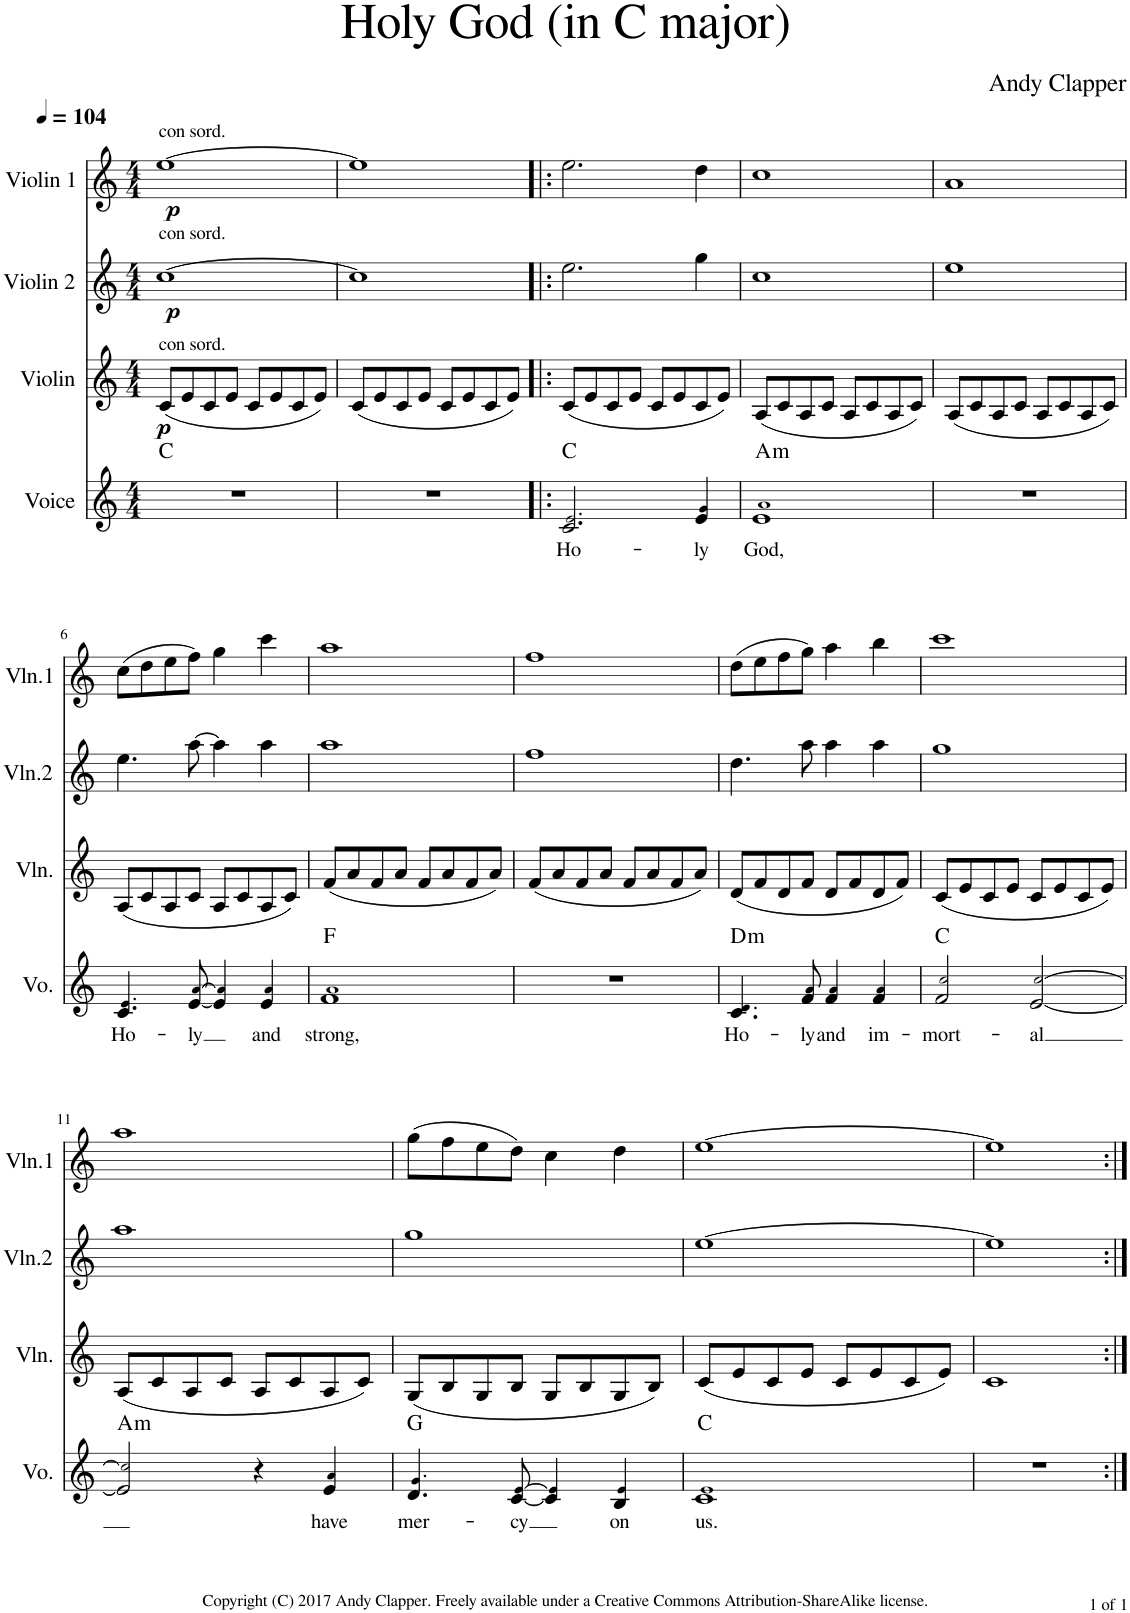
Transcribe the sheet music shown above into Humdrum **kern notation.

**kern	**text	**harte	**kern	**dynam	**kern	**dynam	**kern	**dynam
*part4	*part4	*part4	*part3	*part3	*part2	*part2	*part1	*part1
*staff4	*staff4	*	*staff3	*staff3	*staff2	*staff2	*staff1	*staff1
*I"Voice	*	*	*I"Violin	*	*I"Violin 2	*	*I"Violin 1	*
*I'Vo.	*	*	*I'Vln.	*	*I'Vln.2	*	*I'Vln.1	*
*clefG2	*	*	*clefG2	*	*clefG2	*	*clefG2	*
*k[]	*	*	*k[]	*	*k[]	*	*k[]	*
*M4/4	*	*	*M4/4	*	*M4/4	*	*M4/4	*
*MM104	*	*	*MM104	*	*MM104	*	*MM104	*
=1	=1	=1	=1	=1	=1	=1	=1	=1
!	!	!	!	!	!	!	!LO:TX:a:t=con sord.	!
!	!	!	!	!	!LO:TX:a:t=con sord.	!	!	!
!	!	!	!LO:TX:a:t=con sord.	!	!	!	!	!
!	!	!	!	!LO:DY:b	!	!LO:DY:b	!	!LO:DY:b
1r	.	C:maj	(8c/L	p	[1cc	p	[1ee	p
.	.	.	8e/	.	.	.	.	.
.	.	.	8c/	.	.	.	.	.
.	.	.	8e/J	.	.	.	.	.
.	.	.	8c/L	.	.	.	.	.
.	.	.	8e/	.	.	.	.	.
.	.	.	8c/	.	.	.	.	.
.	.	.	8e/J)	.	.	.	.	.
=2	=2	=2	=2	=2	=2	=2	=2	=2
1r	.	.	(8c/L	.	1cc]	.	1ee]	.
.	.	.	8e/	.	.	.	.	.
.	.	.	8c/	.	.	.	.	.
.	.	.	8e/J	.	.	.	.	.
.	.	.	8c/L	.	.	.	.	.
.	.	.	8e/	.	.	.	.	.
.	.	.	8c/	.	.	.	.	.
.	.	.	8e/J)	.	.	.	.	.
=3!|:	=3!|:	=3!|:	=3!|:	=3!|:	=3!|:	=3!|:	=3!|:	=3!|:
!	!LO:LY:b	!	!	!	!	!	!	!
2.c/ 2.e!/	Ho-	C:maj	(8c/L	.	2.ee\	.	2.ee\	.
.	.	.	8e/	.	.	.	.	.
.	.	.	8c/	.	.	.	.	.
.	.	.	8e/J	.	.	.	.	.
.	.	.	8c/L	.	.	.	.	.
.	.	.	8e/	.	.	.	.	.
!	!LO:LY:b	!	!	!	!	!	!	!
4e/ 4g!/	-ly	.	8c/	.	4gg\	.	4dd\	.
.	.	.	8e/J)	.	.	.	.	.
=4	=4	=4	=4	=4	=4	=4	=4	=4
!	!LO:LY:b	!LO:H:kt=m	!	!	!	!	!	!
1e 1a!	God,	A:min	(8A/L	.	1cc	.	1cc	.
.	.	.	8c/	.	.	.	.	.
.	.	.	8A/	.	.	.	.	.
.	.	.	8c/J	.	.	.	.	.
.	.	.	8A/L	.	.	.	.	.
.	.	.	8c/	.	.	.	.	.
.	.	.	8A/	.	.	.	.	.
.	.	.	8c/J)	.	.	.	.	.
=5	=5	=5	=5	=5	=5	=5	=5	=5
1r	.	.	(8A/L	.	1ee	.	1a	.
.	.	.	8c/	.	.	.	.	.
.	.	.	8A/	.	.	.	.	.
.	.	.	8c/J	.	.	.	.	.
.	.	.	8A/L	.	.	.	.	.
.	.	.	8c/	.	.	.	.	.
.	.	.	8A/	.	.	.	.	.
.	.	.	8c/J)	.	.	.	.	.
!!LO:LB:g=z
=6	=6	=6	=6	=6	=6	=6	=6	=6
!	!LO:LY:b	!	!	!	!	!	!	!
4.c/ 4.e!/	Ho-	.	(8A/L	.	4.ee\	.	(8cc\L	.
.	.	.	8c/	.	.	.	8dd\	.
.	.	.	8A/	.	.	.	8ee\	.
!	!LO:LY:b	!	!	!	!	!	!	!
[8e/ [8a!/	-ly	.	8c/J	.	[8aa\	.	8ff\J)	.
4e/] 4a!/]	.	.	8A/L	.	4aa\]	.	4gg\	.
.	.	.	8c/	.	.	.	.	.
!	!LO:LY:b	!	!	!	!	!	!	!
4e/ 4a!/	and	.	8A/	.	4aa\	.	4ccc\	.
.	.	.	8c/J)	.	.	.	.	.
=7	=7	=7	=7	=7	=7	=7	=7	=7
!	!LO:LY:b	!	!	!	!	!	!	!
1f 1a!	strong,	F:maj	(8f/L	.	1aa	.	1aa	.
.	.	.	8a/	.	.	.	.	.
.	.	.	8f/	.	.	.	.	.
.	.	.	8a/J	.	.	.	.	.
.	.	.	8f/L	.	.	.	.	.
.	.	.	8a/	.	.	.	.	.
.	.	.	8f/	.	.	.	.	.
.	.	.	8a/J)	.	.	.	.	.
=8	=8	=8	=8	=8	=8	=8	=8	=8
1r	.	.	(8f/L	.	1ff	.	1ff	.
.	.	.	8a/	.	.	.	.	.
.	.	.	8f/	.	.	.	.	.
.	.	.	8a/J	.	.	.	.	.
.	.	.	8f/L	.	.	.	.	.
.	.	.	8a/	.	.	.	.	.
.	.	.	8f/	.	.	.	.	.
.	.	.	8a/J)	.	.	.	.	.
=9	=9	=9	=9	=9	=9	=9	=9	=9
!	!LO:LY:b	!LO:H:kt=m	!	!	!	!	!	!
4.c/ 4.d!/	Ho-	D:min	(8d/L	.	4.dd\	.	(8dd\L	.
.	.	.	8f/	.	.	.	8ee\	.
.	.	.	8d/	.	.	.	8ff\	.
!	!LO:LY:b	!	!	!	!	!	!	!
8f/ 8a!/	-ly	.	8f/J	.	8aa\	.	8gg\J)	.
!	!LO:LY:b	!	!	!	!	!	!	!
4f/ 4a!/	and	.	8d/L	.	4aa\	.	4aa\	.
.	.	.	8f/	.	.	.	.	.
!	!LO:LY:b	!	!	!	!	!	!	!
4f/ 4a!/	im-	.	8d/	.	4aa\	.	4bb\	.
.	.	.	8f/J)	.	.	.	.	.
=10	=10	=10	=10	=10	=10	=10	=10	=10
!	!LO:LY:b	!	!	!	!	!	!	!
2f/ 2cc!/	-mort-	C:maj	(8c/L	.	1gg	.	1ccc	.
.	.	.	8e/	.	.	.	.	.
.	.	.	8c/	.	.	.	.	.
.	.	.	8e/J	.	.	.	.	.
!	!LO:LY:b	!	!	!	!	!	!	!
[2e/ [2cc!/	-al	.	8c/L	.	.	.	.	.
.	.	.	8e/	.	.	.	.	.
.	.	.	8c/	.	.	.	.	.
.	.	.	8e/J)	.	.	.	.	.
!!LO:LB:g=z
=11	=11	=11	=11	=11	=11	=11	=11	=11
!	!	!LO:H:kt=m	!	!	!	!	!	!
2e/] 2cc!/]	.	A:min	(8A/L	.	1aa	.	1aa	.
.	.	.	8c/	.	.	.	.	.
.	.	.	8A/	.	.	.	.	.
.	.	.	8c/J	.	.	.	.	.
4r	.	.	8A/L	.	.	.	.	.
.	.	.	8c/	.	.	.	.	.
!	!LO:LY:b	!	!	!	!	!	!	!
4e/ 4a!/	have	.	8A/	.	.	.	.	.
.	.	.	8c/J)	.	.	.	.	.
=12	=12	=12	=12	=12	=12	=12	=12	=12
!	!LO:LY:b	!	!	!	!	!	!	!
4.d/ 4.g!/	mer-	G:maj	(8G/L	.	1gg	.	(8gg\L	.
.	.	.	8B/	.	.	.	8ff\	.
.	.	.	8G/	.	.	.	8ee\	.
!	!LO:LY:b	!	!	!	!	!	!	!
[8c/ [8e!/	-cy	.	8B/J	.	.	.	8dd\J)	.
4c/] 4e!/]	.	.	8G/L	.	.	.	4cc\	.
.	.	.	8B/	.	.	.	.	.
!	!LO:LY:b	!	!	!	!	!	!	!
4B/ 4e!/	on	.	8G/	.	.	.	4dd\	.
.	.	.	8B/J)	.	.	.	.	.
=13	=13	=13	=13	=13	=13	=13	=13	=13
!	!LO:LY:b	!	!	!	!	!	!	!
1c 1e!	us.	C:maj	(8c/L	.	[1ee	.	[1ee	.
.	.	.	8e/	.	.	.	.	.
.	.	.	8c/	.	.	.	.	.
.	.	.	8e/J	.	.	.	.	.
.	.	.	8c/L	.	.	.	.	.
.	.	.	8e/	.	.	.	.	.
.	.	.	8c/	.	.	.	.	.
.	.	.	8e/J)	.	.	.	.	.
=14	=14	=14	=14	=14	=14	=14	=14	=14
1r	.	.	1c	.	1ee]	.	1ee]	.
=:|!	=:|!	=:|!	=:|!	=:|!	=:|!	=:|!	=:|!	=:|!
*-	*-	*-	*-	*-	*-	*-	*-	*-
